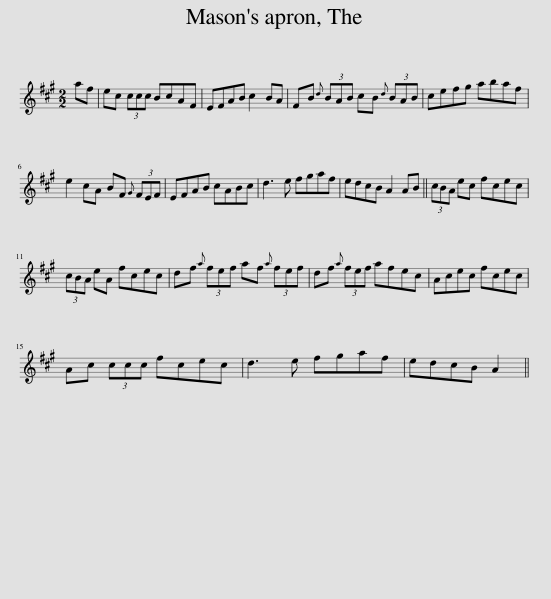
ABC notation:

X:1
L:1/8
M:2/2
I:linebreak $
K:A
V:1 treble
V:1
 af | ec (3ccc BcAF | EFAB c2 BA | FB{d} (3BAB cB{d} (3BAB | cefg abaf |$ %5
 e2 cA BF{G} (3FEF | EFAB cABc | d3 e fgaf | edcB A2 AB || (3cBA ec fcec |$ %10
 (3cBA eA fcec | df{a} (3fef af{a} (3fef | df{a} (3fef afec | Acec fcec |$ Ac (3ccc fcec | %15
 d3 e fgaf | edcB A2 || %17
